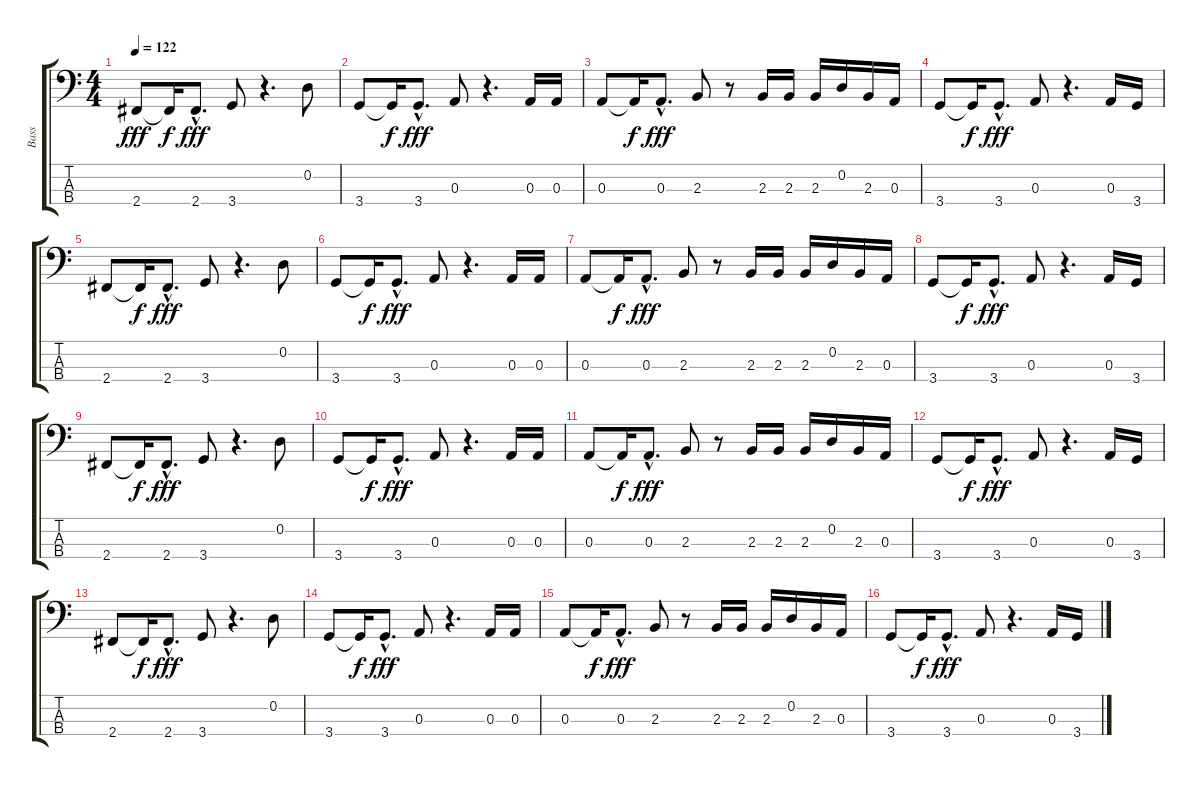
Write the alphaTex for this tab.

\track ("Bass" "Bass") {instrument electricbassfinger}
\staff {score tabs}
\tuning (G2 D2 A1 E1) {hide}
\ts (4 4)
\tempo 122
\clef f4
\ks c
2.4.8{dy fff} 2.4{t}.16{dy f} 2.4{hac}.8{d dy fff} 3.4.8 r.4{d} 0.2.8 |
3.4.8 3.4{t}.16{dy f} 3.4{hac}.8{d dy fff} 0.3.8 r.4{d} 0.3.16 0.3.16 |
0.3.8 0.3{t}.16{dy f} 0.3{hac}.8{d dy fff} 2.3.8 r.8 2.3.16 2.3.16 2.3.16 0.2.16 2.3.16 0.3.16 |
3.4.8 3.4{t}.16{dy f} 3.4{hac}.8{d dy fff} 0.3.8 r.4{d} 0.3.16 3.4.16 |
2.4.8 2.4{t}.16{dy f} 2.4{hac}.8{d dy fff} 3.4.8 r.4{d} 0.2.8 |
3.4.8 3.4{t}.16{dy f} 3.4{hac}.8{d dy fff} 0.3.8 r.4{d} 0.3.16 0.3.16 |
0.3.8 0.3{t}.16{dy f} 0.3{hac}.8{d dy fff} 2.3.8 r.8 2.3.16 2.3.16 2.3.16 0.2.16 2.3.16 0.3.16 |
3.4.8 3.4{t}.16{dy f} 3.4{hac}.8{d dy fff} 0.3.8 r.4{d} 0.3.16 3.4.16 |
2.4.8 2.4{t}.16{dy f} 2.4{hac}.8{d dy fff} 3.4.8 r.4{d} 0.2.8 |
3.4.8 3.4{t}.16{dy f} 3.4{hac}.8{d dy fff} 0.3.8 r.4{d} 0.3.16 0.3.16 |
0.3.8 0.3{t}.16{dy f} 0.3{hac}.8{d dy fff} 2.3.8 r.8 2.3.16 2.3.16 2.3.16 0.2.16 2.3.16 0.3.16 |
3.4.8 3.4{t}.16{dy f} 3.4{hac}.8{d dy fff} 0.3.8 r.4{d} 0.3.16 3.4.16 |
2.4.8 2.4{t}.16{dy f} 2.4{hac}.8{d dy fff} 3.4.8 r.4{d} 0.2.8 |
3.4.8 3.4{t}.16{dy f} 3.4{hac}.8{d dy fff} 0.3.8 r.4{d} 0.3.16 0.3.16 |
0.3.8 0.3{t}.16{dy f} 0.3{hac}.8{d dy fff} 2.3.8 r.8 2.3.16 2.3.16 2.3.16 0.2.16 2.3.16 0.3.16 |
3.4.8 3.4{t}.16{dy f} 3.4{hac}.8{d dy fff} 0.3.8 r.4{d} 0.3.16 3.4.16
